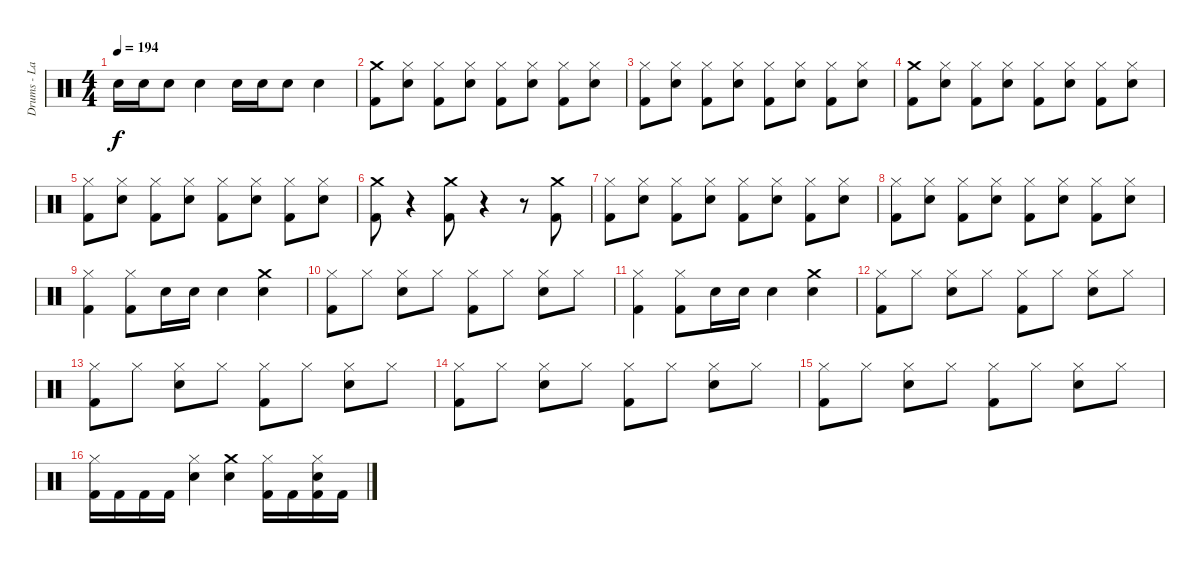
\track ("Drums - Lars" "Drums - La") {instrument percussion}
\staff {score}
\articulation defaults
\ts (4 4)
\tempo 194
\clef neutral
\ks c "Snare (hit) 2".16{dy f} "Snare (hit) 2".16 "Snare (hit) 2".8 "Snare (hit) 2".4 "Snare (hit) 2".16 "Snare (hit) 2".16 "Snare (hit) 2".8 "Snare (hit) 2".4
|
("Crash medium (hit)" "Kick (hit) 2").8 ("Hi-Hat (closed)" "Snare (hit) 2").8 ("Hi-Hat (closed)" "Kick (hit) 2").8 ("Hi-Hat (closed)" "Snare (hit) 2").8 ("Hi-Hat (closed)" "Kick (hit) 2").8 ("Hi-Hat (closed)" "Snare (hit) 2").8 ("Hi-Hat (closed)" "Kick (hit) 2").8 ("Hi-Hat (closed)" "Snare (hit) 2").8 |
("Hi-Hat (closed)" "Kick (hit) 2").8 ("Hi-Hat (closed)" "Snare (hit) 2").8 ("Hi-Hat (closed)" "Kick (hit) 2").8 ("Hi-Hat (closed)" "Snare (hit) 2").8 ("Hi-Hat (closed)" "Kick (hit) 2").8 ("Hi-Hat (closed)" "Snare (hit) 2").8 ("Hi-Hat (closed)" "Kick (hit) 2").8 ("Hi-Hat (closed)" "Snare (hit) 2").8 |
("Crash medium (hit)" "Kick (hit) 2").8 ("Hi-Hat (closed)" "Snare (hit) 2").8 ("Hi-Hat (closed)" "Kick (hit) 2").8 ("Hi-Hat (closed)" "Snare (hit) 2").8 ("Hi-Hat (closed)" "Kick (hit) 2").8 ("Hi-Hat (closed)" "Snare (hit) 2").8 ("Hi-Hat (closed)" "Kick (hit) 2").8 ("Hi-Hat (closed)" "Snare (hit) 2").8 |
("Hi-Hat (closed)" "Kick (hit) 2").8 ("Hi-Hat (closed)" "Snare (hit) 2").8 ("Hi-Hat (closed)" "Kick (hit) 2").8 ("Hi-Hat (closed)" "Snare (hit) 2").8 ("Hi-Hat (closed)" "Kick (hit) 2").8 ("Hi-Hat (closed)" "Snare (hit) 2").8 ("Hi-Hat (closed)" "Kick (hit) 2").8 ("Hi-Hat (closed)" "Snare (hit) 2").8 |
("Crash medium (hit)" "Kick (hit) 2").8 r.4 ("Crash medium (hit)" "Kick (hit) 2").8 r.4 r.8 ("Crash medium (hit)" "Kick (hit) 2").8 |
("Hi-Hat (closed)" "Kick (hit) 2").8 ("Hi-Hat (closed)" "Snare (hit) 2").8 ("Hi-Hat (closed)" "Kick (hit) 2").8 ("Hi-Hat (closed)" "Snare (hit) 2").8 ("Hi-Hat (closed)" "Kick (hit) 2").8 ("Hi-Hat (closed)" "Snare (hit) 2").8 ("Hi-Hat (closed)" "Kick (hit) 2").8 ("Hi-Hat (closed)" "Snare (hit) 2").8 |
("Hi-Hat (closed)" "Kick (hit) 2").8 ("Hi-Hat (closed)" "Snare (hit) 2").8 ("Hi-Hat (closed)" "Kick (hit) 2").8 ("Hi-Hat (closed)" "Snare (hit) 2").8 ("Hi-Hat (closed)" "Kick (hit) 2").8 ("Hi-Hat (closed)" "Snare (hit) 2").8 ("Hi-Hat (closed)" "Kick (hit) 2").8 ("Hi-Hat (closed)" "Snare (hit) 2").8 |
("Hi-Hat (closed)" "Kick (hit) 2").4 ("Hi-Hat (closed)" "Kick (hit) 2").8 "Snare (hit) 2".16 "Snare (hit) 2".16 "Snare (hit) 2".4 ("Crash medium (hit)" "Snare (hit) 2").4 |
("Hi-Hat (closed)" "Kick (hit) 2").8 "Hi-Hat (closed)".8 ("Hi-Hat (closed)" "Snare (hit) 2").8 "Hi-Hat (closed)".8 ("Hi-Hat (closed)" "Kick (hit) 2").8 "Hi-Hat (closed)".8 ("Hi-Hat (closed)" "Snare (hit) 2").8 "Hi-Hat (closed)".8 |
("Hi-Hat (closed)" "Kick (hit) 2").4 ("Hi-Hat (closed)" "Kick (hit) 2").8 "Snare (hit) 2".16 "Snare (hit) 2".16 "Snare (hit) 2".4 ("Crash medium (hit)" "Snare (hit) 2").4 |
("Hi-Hat (closed)" "Kick (hit) 2").8 "Hi-Hat (closed)".8 ("Hi-Hat (closed)" "Snare (hit) 2").8 "Hi-Hat (closed)".8 ("Hi-Hat (closed)" "Kick (hit) 2").8 "Hi-Hat (closed)".8 ("Hi-Hat (closed)" "Snare (hit) 2").8 "Hi-Hat (closed)".8 |
("Hi-Hat (closed)" "Kick (hit) 2").8 "Hi-Hat (closed)".8 ("Hi-Hat (closed)" "Snare (hit) 2").8 "Hi-Hat (closed)".8 ("Hi-Hat (closed)" "Kick (hit) 2").8 "Hi-Hat (closed)".8 ("Hi-Hat (closed)" "Snare (hit) 2").8 "Hi-Hat (closed)".8 |
("Hi-Hat (closed)" "Kick (hit) 2").8 "Hi-Hat (closed)".8 ("Hi-Hat (closed)" "Snare (hit) 2").8 "Hi-Hat (closed)".8 ("Hi-Hat (closed)" "Kick (hit) 2").8 "Hi-Hat (closed)".8 ("Hi-Hat (closed)" "Snare (hit) 2").8 "Hi-Hat (closed)".8 |
("Hi-Hat (closed)" "Kick (hit) 2").8 "Hi-Hat (closed)".8 ("Hi-Hat (closed)" "Snare (hit) 2").8 "Hi-Hat (closed)".8 ("Hi-Hat (closed)" "Kick (hit) 2").8 "Hi-Hat (closed)".8 ("Hi-Hat (closed)" "Snare (hit) 2").8 "Hi-Hat (closed)".8 |
("Hi-Hat (closed)" "Kick (hit) 2").16 "Kick (hit) 2".16 "Kick (hit) 2".16 "Kick (hit) 2".16 ("Hi-Hat (closed)" "Snare (hit) 2").4 ("Crash medium (hit)" "Snare (hit) 2").4 ("Hi-Hat (closed)" "Kick (hit) 2").16 "Kick (hit) 2".16 ("Hi-Hat (closed)" "Snare (hit) 2" "Kick (hit) 2").16 "Kick (hit) 2".16
